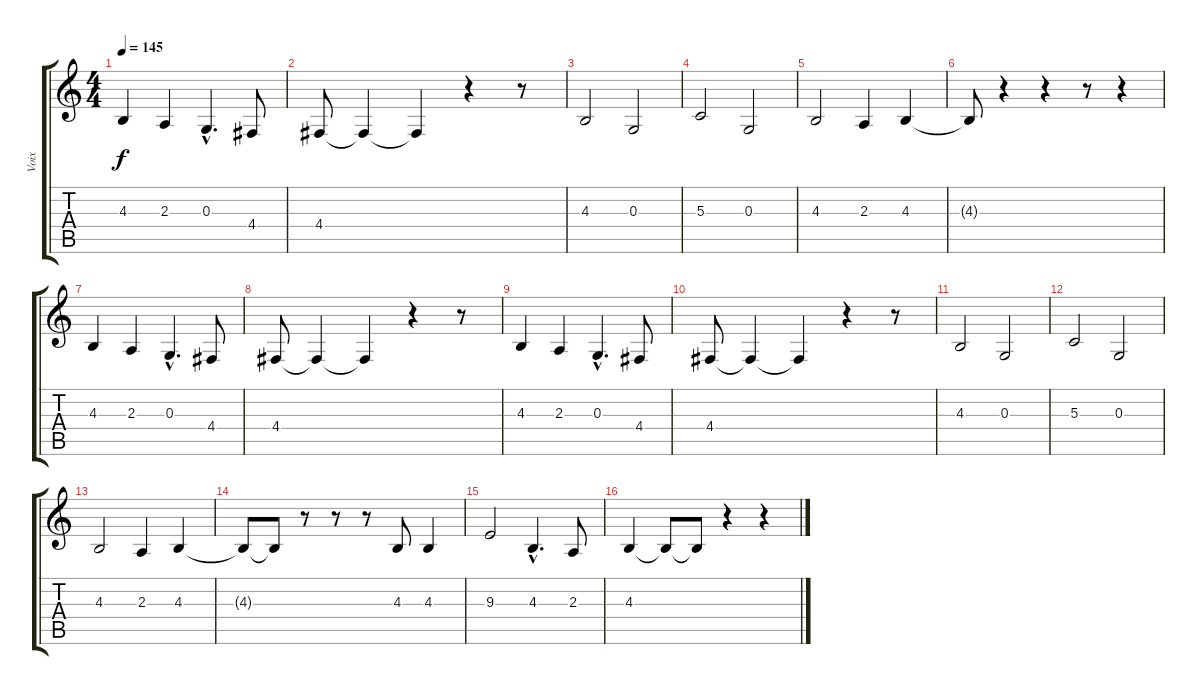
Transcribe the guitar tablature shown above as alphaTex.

\track ("Voix" "Voix") {instrument voiceoohs}
\staff {score tabs}
\tuning (E4 B3 G3 D3 A2 E2) {hide}
\ts (4 4)
\tempo 145
\clef g2
\ks c
4.3.4{dy f} 2.3.4 0.3{hac}.4{d} 4.4.8 |
4.4.8 4.4{t}.4 4.4{t}.4 r.4 r.8 |
4.3.2 0.3.2 |
5.3.2 0.3.2 |
4.3.2 2.3.4 4.3.4 |
4.3{t}.8 r.4 r.4 r.8 r.4 |
4.3.4 2.3.4 0.3{hac}.4{d} 4.4.8 |
4.4.8 4.4{t}.4 4.4{t}.4 r.4 r.8 |
4.3.4 2.3.4 0.3{hac}.4{d} 4.4.8 |
4.4.8 4.4{t}.4 4.4{t}.4 r.4 r.8 |
4.3.2 0.3.2 |
5.3.2 0.3.2 |
4.3.2 2.3.4 4.3.4 |
4.3{t}.8 4.3{t}.8 r.8 r.8 r.8 4.3.8 4.3.4 |
9.3.2 4.3{hac}.4{d} 2.3.8 |
4.3.4 4.3{t}.8 4.3{t}.8 r.4 r.4
